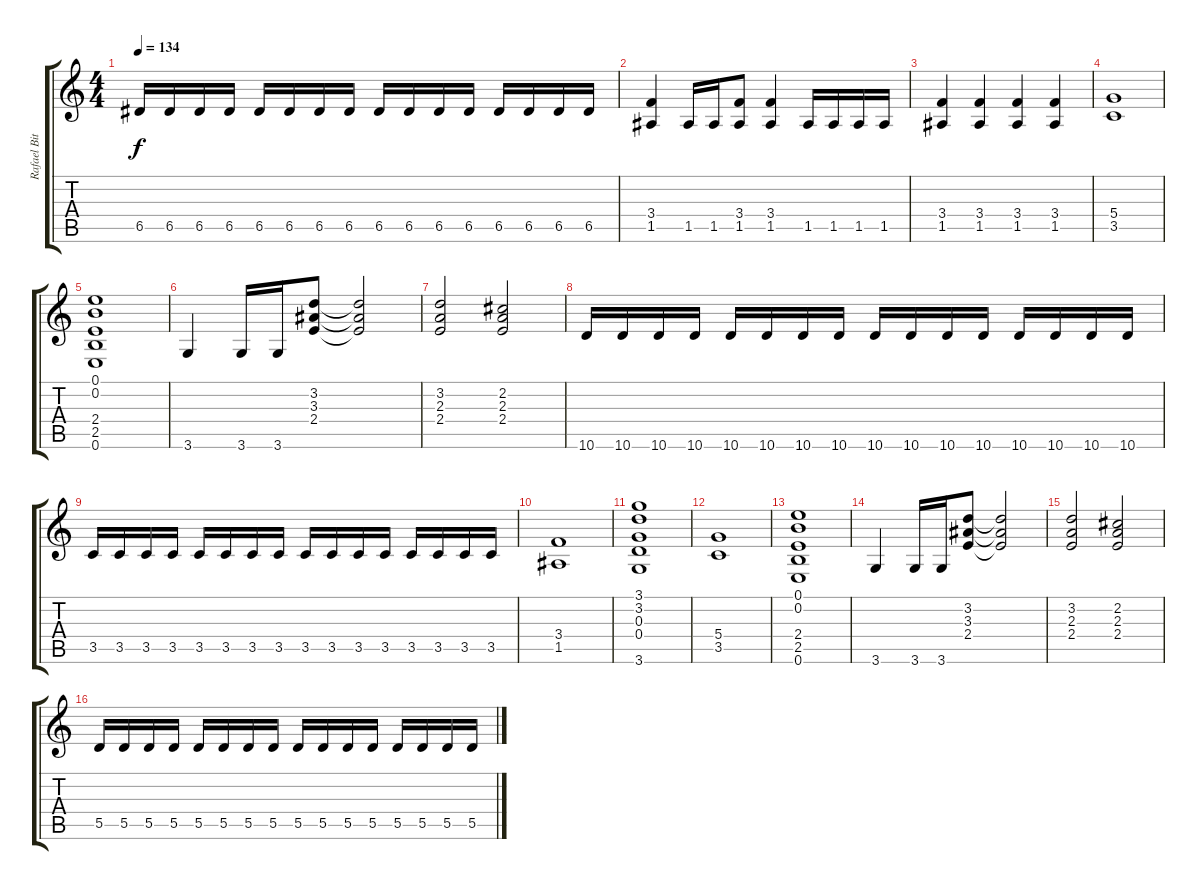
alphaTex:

\track ("Rafael Bittencourt" "Rafael Bit") {instrument distortionguitar}
\staff {score tabs}
\tuning (E4 B3 G3 D3 A2 E2) {hide}
\ts (4 4)
\tempo 134
\clef g2
\ks c
6.5.16{dy f} 6.5.16 6.5.16 6.5.16 6.5.16 6.5.16 6.5.16 6.5.16 6.5.16 6.5.16 6.5.16 6.5.16 6.5.16 6.5.16 6.5.16 6.5.16 |
(3.4 1.5).4 1.5.16 1.5.16 (3.4 1.5).8 (3.4 1.5).4 1.5.16 1.5.16 1.5.16 1.5.16 |
(3.4 1.5).4 (3.4 1.5).4 (3.4 1.5).4 (3.4 1.5).4 |
(5.4 3.5).1 |
(0.1 0.2 2.4 2.5 0.6).1 |
3.6.4 3.6.16 3.6.16 (3.2 3.3 2.4).8 (3.2{t} 3.3{t} 2.4{t}).2 |
(3.2 2.3 2.4).2 (2.2 2.3 2.4).2 |
10.6.16 10.6.16 10.6.16 10.6.16 10.6.16 10.6.16 10.6.16 10.6.16 10.6.16 10.6.16 10.6.16 10.6.16 10.6.16 10.6.16 10.6.16 10.6.16 |
3.5.16 3.5.16 3.5.16 3.5.16 3.5.16 3.5.16 3.5.16 3.5.16 3.5.16 3.5.16 3.5.16 3.5.16 3.5.16 3.5.16 3.5.16 3.5.16 |
(3.4 1.5).1 |
(3.1 3.2 0.3 0.4 3.6).1 |
(5.4 3.5).1 |
(0.1 0.2 2.4 2.5 0.6).1 |
3.6.4 3.6.16 3.6.16 (3.2 3.3 2.4).8 (3.2{t} 3.3{t} 2.4{t}).2 |
(3.2 2.3 2.4).2 (2.2 2.3 2.4).2 |
5.5.16 5.5.16 5.5.16 5.5.16 5.5.16 5.5.16 5.5.16 5.5.16 5.5.16 5.5.16 5.5.16 5.5.16 5.5.16 5.5.16 5.5.16 5.5.16
